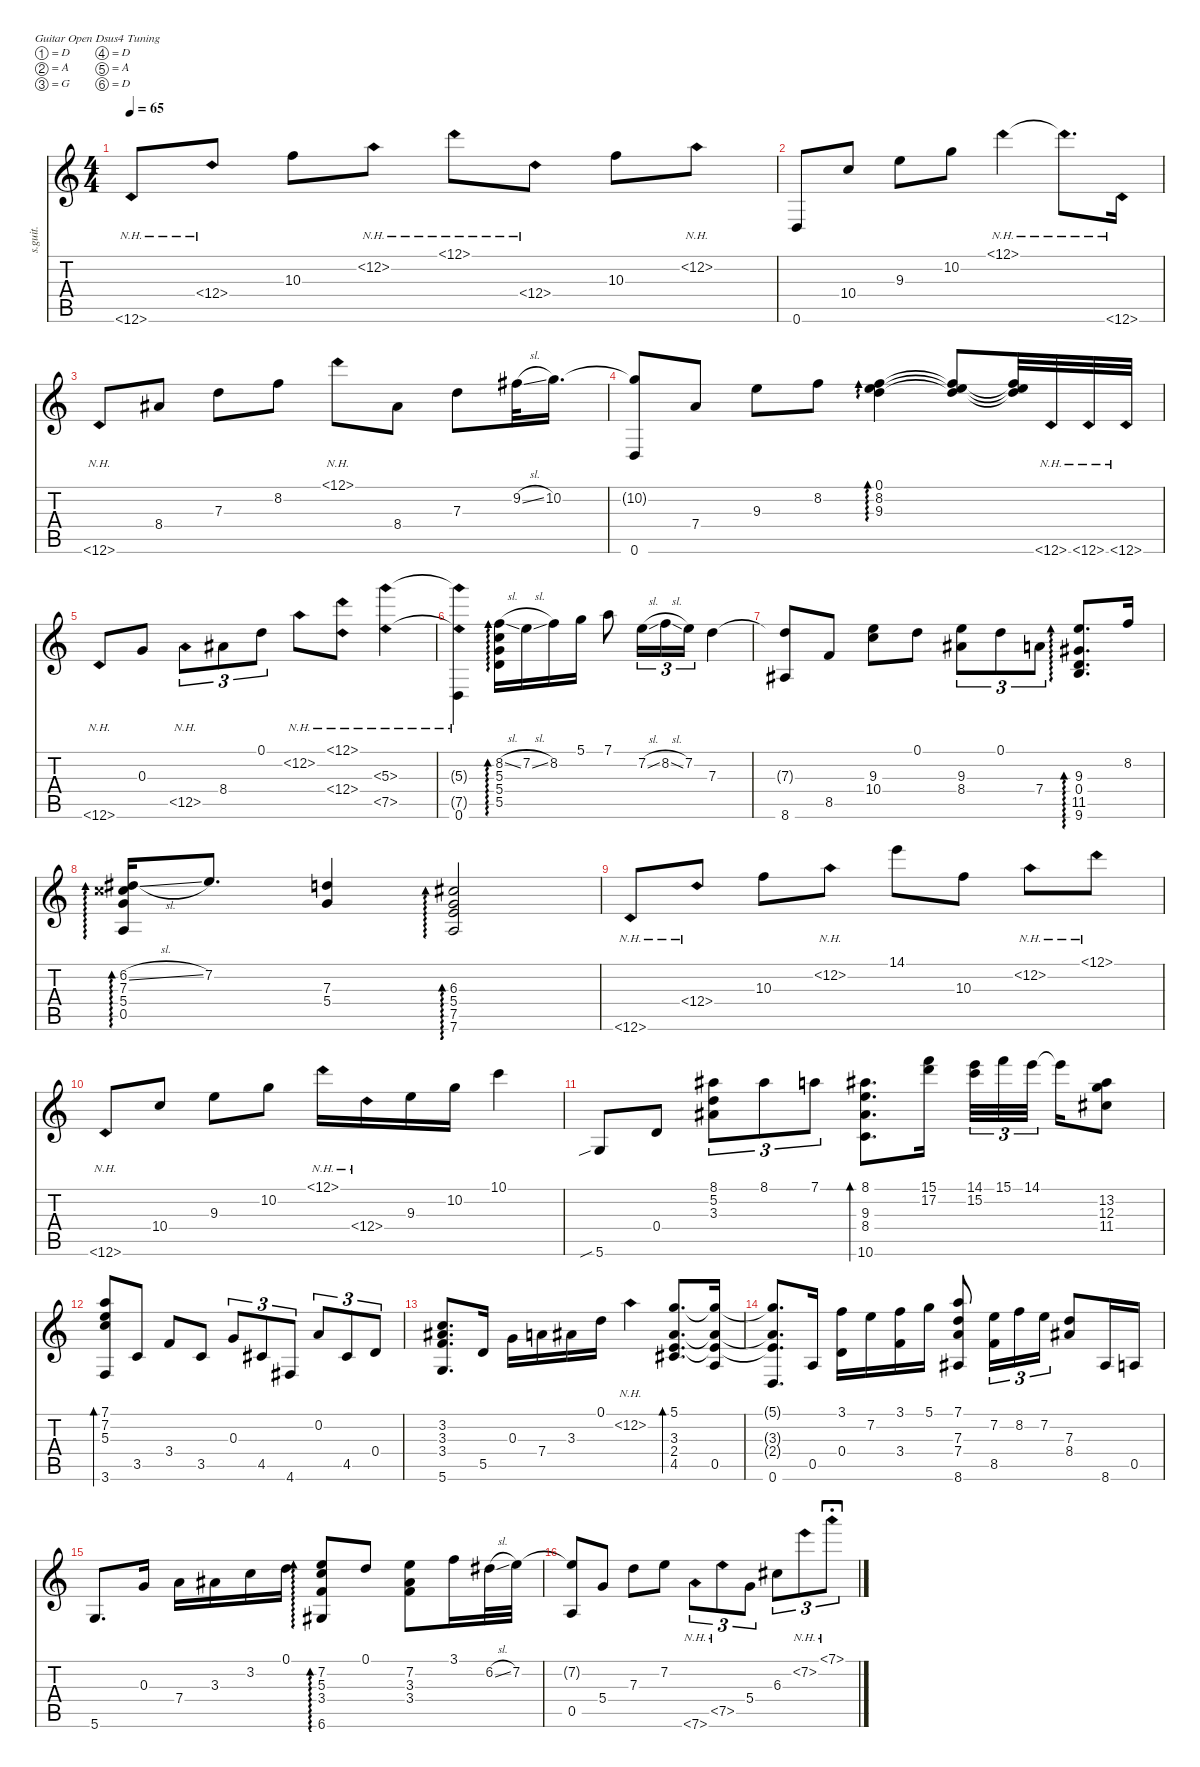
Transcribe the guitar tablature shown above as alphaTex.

\defaultSystemsLayout 4
\hideDynamics
\bracketExtendMode nobrackets
\track ("Steel Guitar" "s.guit.") {instrument acousticguitarsteel}
\staff {score tabs}
\tuning (D4 A3 G3 D3 A2 D2)
\ts (4 4)
\tempo 65
\clef g2
\ks c
12.6{nh}.8{dy mf instrument acousticguitarsteel beam Up} 12.4{nh}.8{beam Up} 10.3.8{beam Down} 12.2{nh}.8{beam Down} 12.1{nh}.8{beam Down} 12.4{nh}.8{beam Down} 10.3.8{beam Down} 12.2{nh}.8{beam Down} |
0.6.8{beam Up} 10.4.8{beam Up} 9.3.8{beam Down} 10.2.8{beam Down} 12.1{nh}.4{beam Down} 12.1{nh t}.8{d beam Down} 12.6{nh}.16{beam Down} |
12.6{nh}.8{beam Up} 8.4{acc #}.8{beam Up} 7.3.8{beam Down} 8.2.8{beam Down} 12.1{nh}.8{beam Down} 8.4{acc #}.8{beam Down} 7.3.8{beam Down} 9.2{sl acc #}.32{beam Down} 10.2.16{d beam Down} |
(10.2{t} 0.6).8{beam Up} 7.4.8{beam Up} 9.3.8{beam Down} 8.2.8{beam Down} (9.3 8.2 0.1).4{ad 0 beam Down} (9.3{t} 8.2{t} 0.1{t}).8{beam Up} (9.3{t} 8.2{t} 0.1{t}).32{beam Up} 12.6{nh}.32{beam Up} 12.6{nh}.32{beam Up} 12.6{nh}.32{beam Up} |
12.6{nh}.8{beam Up} 0.3.8{beam Up} 12.5{nh}.8{tu (3 2) beam Down} 8.4{acc #}.8{tu (3 2) beam Down} 0.1.8{tu (3 2) beam Down} 12.2{nh}.8{beam Down} (12.1{nh} 12.4{nh}).8{beam Down} (5.3{nh} 7.5{nh}).4{beam Down} |
(5.3{nh t} 7.5{nh t} 0.6).4{beam Down} (8.2{sl} 5.3 5.4 5.5).16{ad 0 beam Down} 7.2{sl}.16{beam Down} 8.2.16{beam Down} 5.1.16{beam Down} 7.1.8{beam Down} 7.2{sl}.16{tu (3 2) beam Down} 8.2{sl}.16{tu (3 2) beam Down} 7.2.16{tu (3 2) beam Down} 7.3.4{beam Down} |
(7.3{t} 8.6{acc #}).8{beam Up} 8.5.8{beam Up} (10.4 9.3).8{beam Down} 0.1.8{beam Down} (9.3 8.4{acc #}).8{tu (3 2) beam Down} 0.1.8{tu (3 2) beam Down} 7.4.8{tu (3 2) beam Down} (9.3 0.4 11.5{acc #} 9.6).8{d ad 0 beam Up} 8.2.16{beam Up} |
(6.2{sl acc #} 0.5 7.3{acc x} 5.4).16{ad 0 beam Up} 7.2.8{d beam Up} (7.3 5.4).4{beam Up} (6.3{acc #} 5.4 7.5 7.6).2{ad 0 beam Up} |
12.6{nh}.8{beam Up} 12.4{nh}.8{beam Up} 10.3.8{beam Down} 12.2{nh}.8{beam Down} 14.1.8{beam Down} 10.3.8{beam Down} 12.2{nh}.8{beam Down} 12.1{nh}.8{beam Down} |
12.6{nh}.8{beam Up} 10.4.8{beam Up} 9.3.8{beam Down} 10.2.8{beam Down} 12.1{nh}.16{beam Down} 12.4{nh}.16{beam Down} 9.3.16{beam Down} 10.2.16{beam Down} 10.1.4{beam Down} |
5.6{sib}.8{beam Up} 0.4.8{beam Up} (8.1{acc #} 5.2 3.3{acc #}).8{tu (3 2) beam Down} 8.1{acc #}.8{tu (3 2) beam Down} 7.1.8{tu (3 2) beam Down} (8.1{acc #} 10.6 8.4{acc #} 9.3).8{d bd 161 beam Down} (15.1 17.2).16{beam Down} (15.2 14.1).32{tu (3 2) beam Down} 15.1.32{tu (3 2) beam Down} 14.1.32{tu (3 2) beam Down} 14.1{t}.16{beam Down} (13.2{acc #} 12.3 11.4{acc #}).8{beam Down} |
(7.1 7.2 5.3 3.6).8{bd 160 beam Up} 3.5.8{beam Up} 3.4.8{beam Up} 3.5.8{beam Up} 0.3.8{tu (3 2) beam Up} 4.5{acc #}.8{tu (3 2) beam Up} 4.6{acc #}.8{tu (3 2) beam Up} 0.2.8{tu (3 2) beam Up} 4.5{acc #}.8{tu (3 2) beam Up} 0.4.8{tu (3 2) beam Up} |
(3.2 3.3{acc #} 3.4 5.6).8{d beam Up} 5.5.16{beam Up} 0.3.16{beam Down} 7.4.16{beam Down} 3.3{acc #}.16{beam Down} 0.1.16{beam Down} 12.2{nh}.4{beam Down} (5.1 3.3{acc #} 2.4 4.5{acc #}).8{d bd 159 beam Up} (0.5 5.1{t} 3.3{t acc #} 2.4{t}).16{beam Up} |
(0.6 5.1{t} 3.3{t acc #} 2.4{t}).8{d beam Up} 0.5.16{beam Up} (0.4 3.1).16{beam Down} 7.2.16{beam Down} (3.1 3.4).16{beam Down} 5.1.16{beam Down} (7.1 8.6{acc #} 7.4 7.3).8{beam Up} (7.2 8.5).16{tu (3 2) beam Down} 8.2.16{tu (3 2) beam Down} 7.2.16{tu (3 2) beam Down} (7.3 8.4{acc #}).8{beam Up} 8.6{acc #}.16{beam Up} 0.5.16{beam Up} |
5.6.8{d beam Up} 0.3.16{beam Up} 7.4.16{beam Down} 3.3{acc #}.16{beam Down} 3.2.16{beam Down} 0.1.16{beam Down} (7.2 5.3 3.4 6.6{acc #}).8{ad 0 beam Up} 0.1.8{beam Up} (7.2 3.3{acc #} 3.4).8{beam Down} 3.1.16{beam Down} 6.2{sl acc #}.32{beam Down} 7.2.32{beam Down} |
(7.2{t} 0.5).8{beam Up} 5.4.8{beam Up} 7.3.8{beam Down} 7.2.8{beam Down} 7.6{nh}.8{tu (3 2) beam Down} 7.5{nh}.8{tu (3 2) beam Down} 5.4.8{tu (3 2) beam Down} 6.3{acc #}.8{tu (3 2) beam Down} 7.2{nh}.8{tu (3 2) beam Down} 7.1{nh}.8{tu (3 2) fermata (long 1) beam Down}
